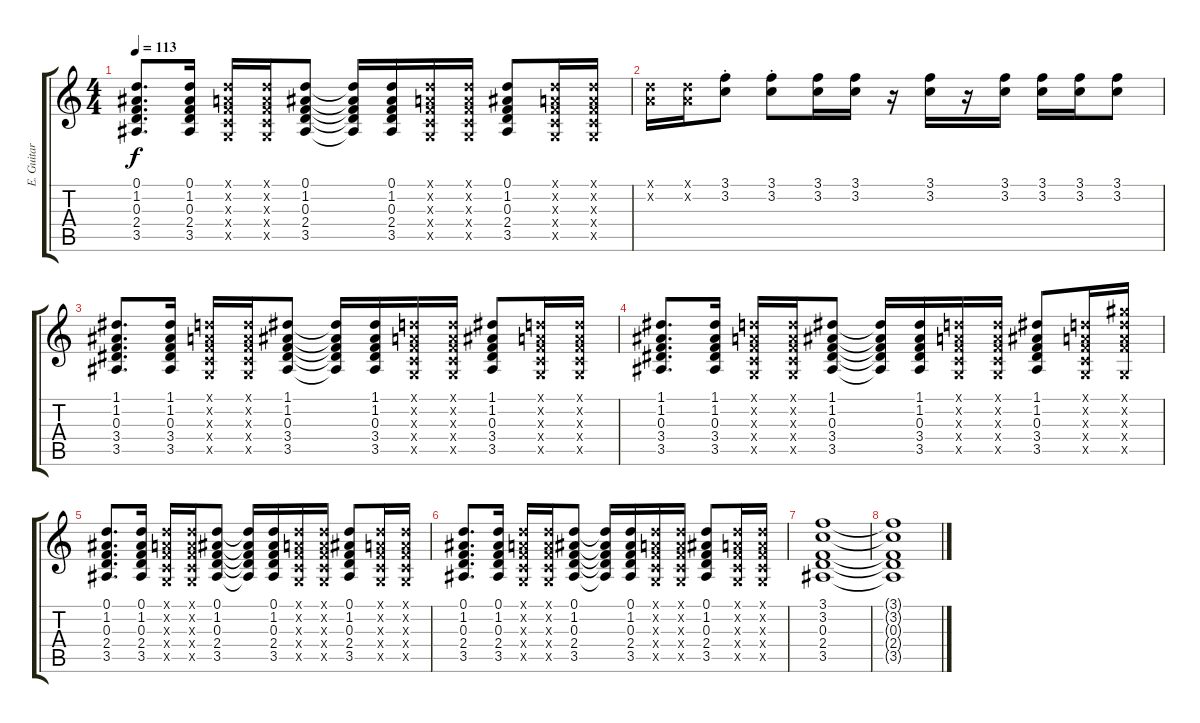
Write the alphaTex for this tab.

\track ("E. Guitar II" "E. Guitar ") {instrument electricguitarclean}
\staff {score tabs}
\tuning (D4 A3 F3 C3 G2 D2) {hide}
\ts (4 4)
\tempo 113
\clef g2
\ks c
(0.1 1.2 0.3 2.4 3.5).8{d dy f} (0.1 1.2 0.3 2.4 3.5).16 (0.1{x} 0.2{x} 0.3{x} 0.4{x} 0.5{x}).16 (0.1{x} 0.2{x} 0.3{x} 0.4{x} 0.5{x}).16 (0.1 1.2 0.3 2.4 3.5).8 (0.1{t} 1.2{t} 0.3{t} 2.4{t} 3.5{t}).16 (0.1 1.2 0.3 2.4 3.5).16 (0.1{x} 0.2{x} 0.3{x} 0.4{x} 0.5{x}).16 (0.1{x} 0.2{x} 0.3{x} 0.4{x} 0.5{x}).16 (0.1 1.2 0.3 2.4 3.5).8 (0.1{x} 0.2{x} 0.3{x} 0.4{x} 0.5{x}).16 (0.1{x} 0.2{x} 0.3{x} 0.4{x} 0.5{x}).16 |
(0.1{x} 0.2{x}).16 (0.1{x} 0.2{x}).16 (3.1{st} 3.2{st}).8 (3.1{st} 3.2{st}).8 (3.1 3.2).16 (3.1 3.2).16 r.16 (3.1 3.2).16 r.16 (3.1 3.2).16 (3.1 3.2).16 (3.1 3.2).16 (3.1 3.2).8 |
(1.1 1.2 0.3 3.4 3.5).8{d} (1.1 1.2 0.3 3.4 3.5).16 (0.1{x} 0.2{x} 0.3{x} 0.4{x} 0.5{x}).16 (0.1{x} 0.2{x} 0.3{x} 0.4{x} 0.5{x}).16 (1.1 1.2 0.3 3.4 3.5).8 (1.1{t} 1.2{t} 0.3{t} 3.4{t} 3.5{t}).16 (1.1 1.2 0.3 3.4 3.5).16 (0.1{x} 0.2{x} 0.3{x} 0.4{x} 0.5{x}).16 (0.1{x} 0.2{x} 0.3{x} 0.4{x} 0.5{x}).16 (1.1 1.2 0.3 3.4 3.5).8 (0.1{x} 0.2{x} 0.3{x} 0.4{x} 0.5{x}).16 (0.1{x} 0.2{x} 0.3{x} 0.4{x} 0.5{x}).16 |
(1.1 1.2 0.3 3.4 3.5).8{d} (1.1 1.2 0.3 3.4 3.5).16 (0.1{x} 0.2{x} 0.3{x} 0.4{x} 0.5{x}).16 (0.1{x} 0.2{x} 0.3{x} 0.4{x} 0.5{x}).16 (1.1 1.2 0.3 3.4 3.5).8 (1.1{t} 1.2{t} 0.3{t} 3.4{t} 3.5{t}).16 (1.1 1.2 0.3 3.4 3.5).16 (0.1{x} 0.2{x} 0.3{x} 0.4{x} 0.5{x}).16 (0.1{x} 0.2{x} 0.3{x} 0.4{x} 0.5{x}).16 (1.1 1.2 0.3 3.4 3.5).8 (0.1{x} 0.2{x} 0.3{x} 0.4{x} 0.5{x}).16 (0.1{x} 0.2{x} 0.3{x} 20.4{x} 0.5{x}).16 |
(0.1 1.2 0.3 2.4 3.5).8{d} (0.1 1.2 0.3 2.4 3.5).16 (0.1{x} 0.2{x} 0.3{x} 0.4{x} 0.5{x}).16 (0.1{x} 0.2{x} 0.3{x} 0.4{x} 0.5{x}).16 (0.1 1.2 0.3 2.4 3.5).8 (0.1{t} 1.2{t} 0.3{t} 2.4{t} 3.5{t}).16 (0.1 1.2 0.3 2.4 3.5).16 (0.1{x} 0.2{x} 0.3{x} 0.4{x} 0.5{x}).16 (0.1{x} 0.2{x} 0.3{x} 0.4{x} 0.5{x}).16 (0.1 1.2 0.3 2.4 3.5).8 (0.1{x} 0.2{x} 0.3{x} 0.4{x} 0.5{x}).16 (0.1{x} 0.2{x} 0.3{x} 0.4{x} 0.5{x}).16 |
(0.1 1.2 0.3 2.4 3.5).8{d} (0.1 1.2 0.3 2.4 3.5).16 (0.1{x} 0.2{x} 0.3{x} 0.4{x} 0.5{x}).16 (0.1{x} 0.2{x} 0.3{x} 0.4{x} 0.5{x}).16 (0.1 1.2 0.3 2.4 3.5).8 (0.1{t} 1.2{t} 0.3{t} 2.4{t} 3.5{t}).16 (0.1 1.2 0.3 2.4 3.5).16 (0.1{x} 0.2{x} 0.3{x} 0.4{x} 0.5{x}).16 (0.1{x} 0.2{x} 0.3{x} 0.4{x} 0.5{x}).16 (0.1 1.2 0.3 2.4 3.5).8 (0.1{x} 0.2{x} 0.3{x} 0.4{x} 0.5{x}).16 (0.1{x} 0.2{x} 0.3{x} 0.4{x} 0.5{x}).16 |
(3.1 3.2 0.3 2.4 3.5).1 |
(3.1{t} 3.2{t} 0.3{t} 2.4{t} 3.5{t}).1
